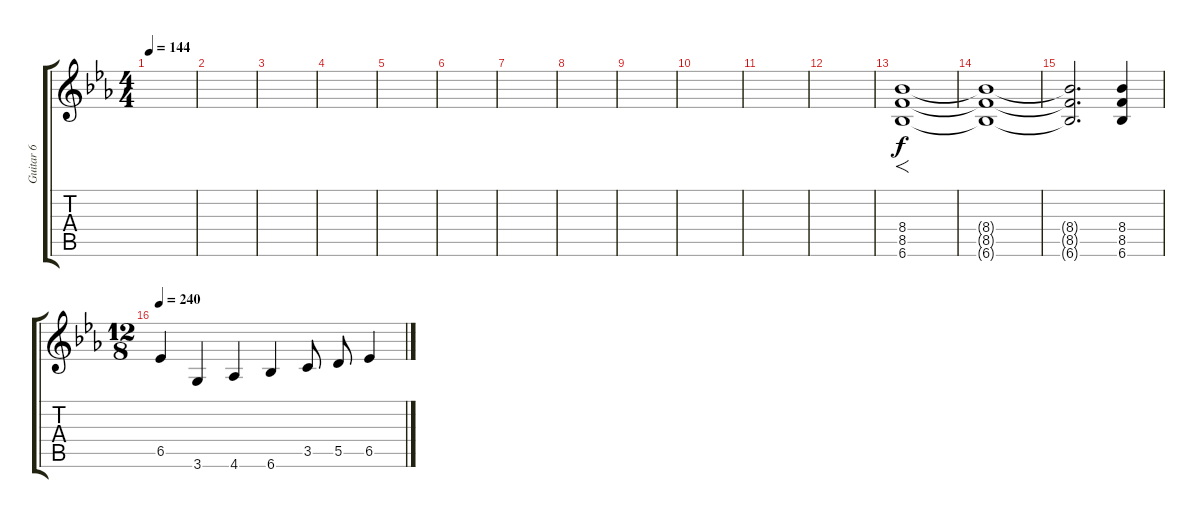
\track ("Guitar 6" "Guitar 6") {instrument overdrivenguitar}
\staff {score tabs}
\tuning (E4 B3 G3 D3 A2 E2) {hide}
\ts (4 4)
\tempo 144
\clef g2
\ks eb
|
|
|
|
|
|
|
|
|
|
|
|
(8.4 8.5 6.6).1{f} |
(8.4{t} 8.5{t} 6.6{t}).1 |
(8.4{t} 8.5{t} 6.6{t}).2{d} (8.4 8.5 6.6).4 |
\ts (12 8)
\tempo 240
6.5.4 3.6.4 4.6.4 6.6.4 3.5.8 5.5.8 6.5.4
